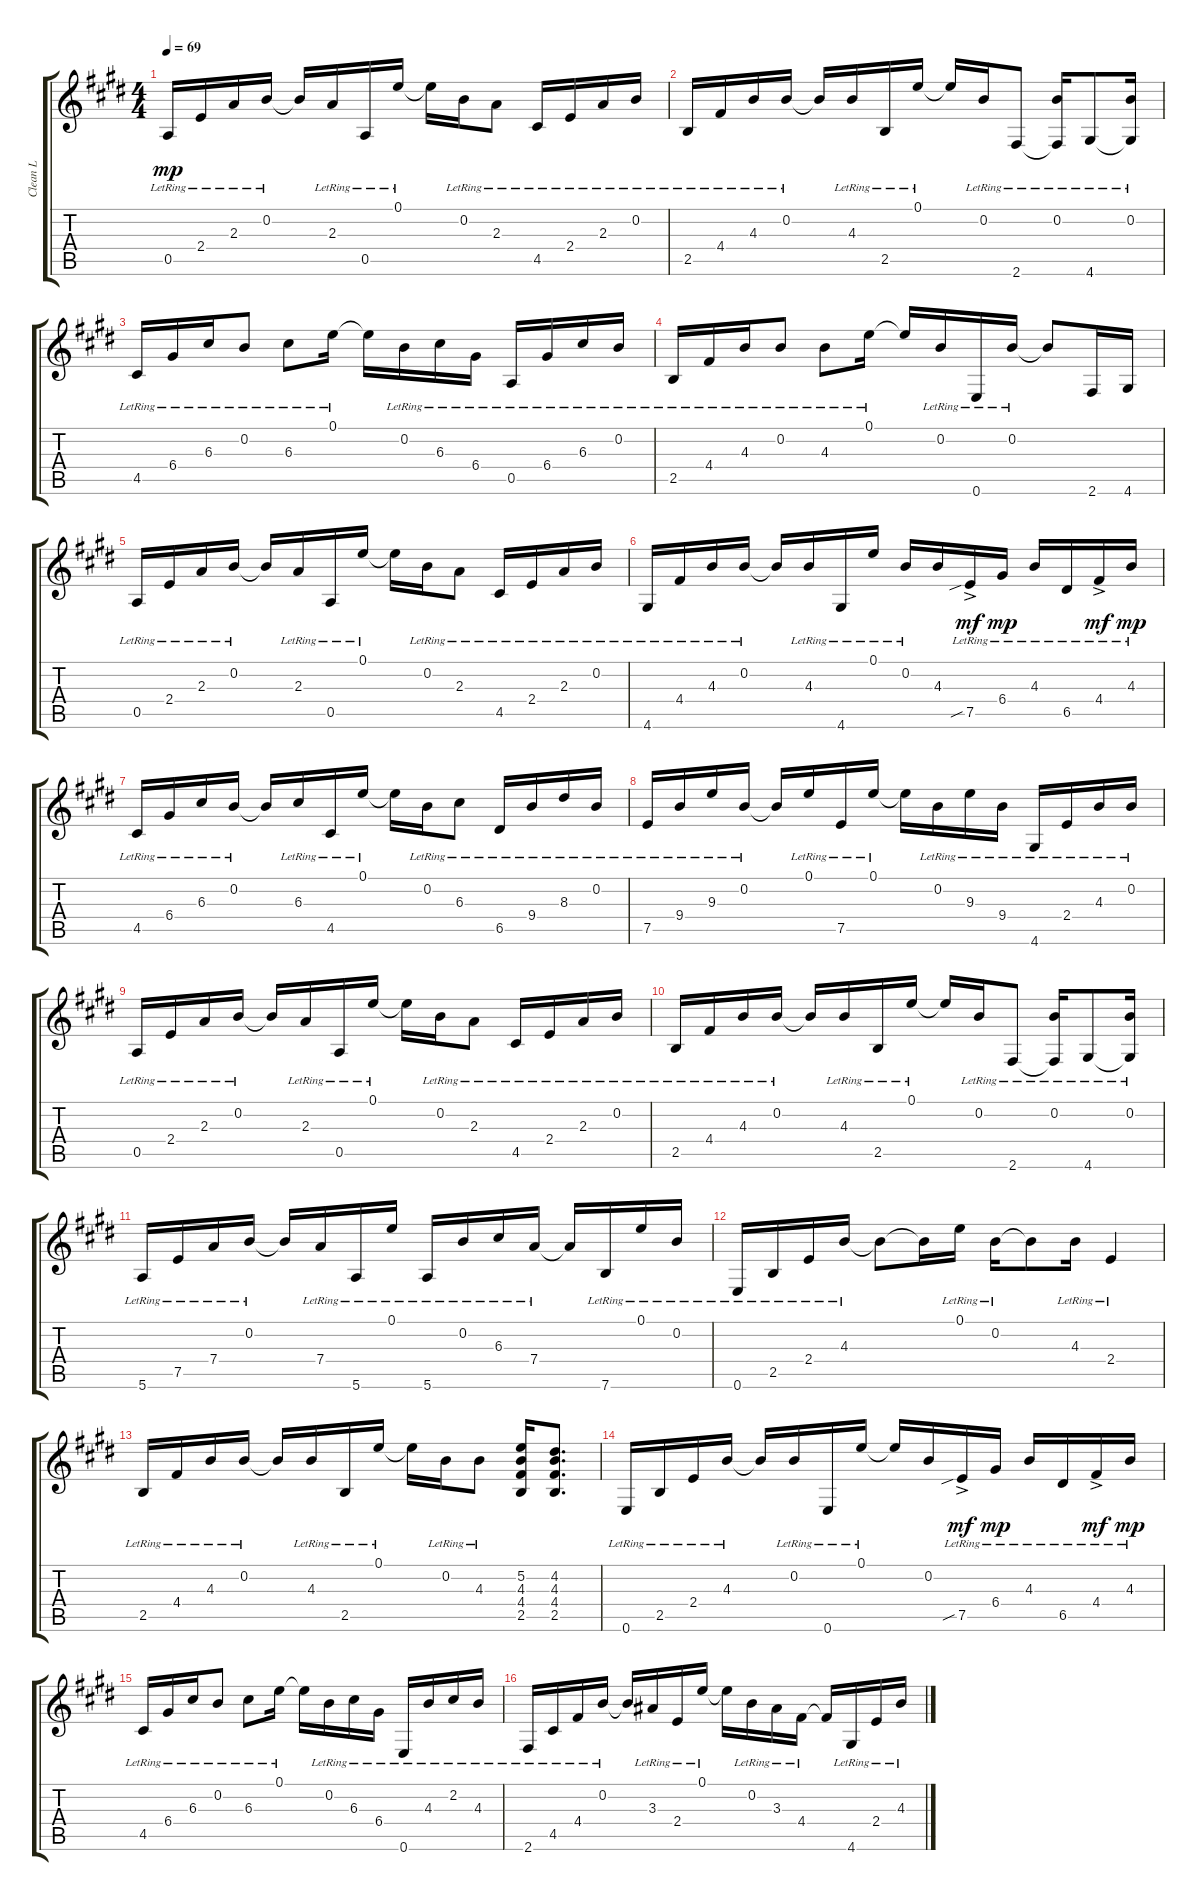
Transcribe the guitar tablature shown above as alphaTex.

\track ("Clean L" "Clean L") {instrument electricguitarclean}
\staff {score tabs}
\tuning (E4 B3 G3 D3 A2 E2) {hide}
\ts (4 4)
\tempo 69
\clef g2
\ks e
0.5{lr}.16{dy mp} 2.4{lr}.16 2.3{lr}.16 0.2{lr}.16 0.2{t}.16 2.3{lr}.16 0.5{lr}.16 0.1{lr}.16 0.1{t}.16 0.2{lr}.16 2.3{lr}.8 4.5{lr}.16 2.4{lr}.16 2.3{lr}.16 0.2{lr}.16 |
2.5{lr}.16 4.4{lr}.16 4.3{lr}.16 0.2{lr}.16 0.2{t}.16 4.3{lr}.16 2.5{lr}.16 0.1{lr}.16 0.1{t}.16 0.2{lr}.16 2.6{lr}.8 (0.2{lr} 2.6{t}).16 4.6{lr}.8 (0.2{lr} 4.6{t}).16 |
4.5{lr}.16 6.4{lr}.16 6.3{lr}.16 0.2{lr}.8 6.3{lr}.8 0.1{lr}.16 0.1{t}.16 0.2{lr}.16 6.3{lr}.16 6.4{lr}.16 0.5{lr}.16 6.4{lr}.16 6.3{lr}.16 0.2{lr}.16 |
2.5{lr}.16 4.4{lr}.16 4.3{lr}.16 0.2{lr}.8 4.3{lr}.8 0.1{lr}.16 0.1{t}.16 0.2{lr}.16 0.6{lr}.16 0.2{lr}.16 0.2{t}.8 2.6.16 4.6.16 |
0.5{lr}.16 2.4{lr}.16 2.3{lr}.16 0.2{lr}.16 0.2{t}.16 2.3{lr}.16 0.5{lr}.16 0.1{lr}.16 0.1{t}.16 0.2{lr}.16 2.3{lr}.8 4.5{lr}.16 2.4{lr}.16 2.3{lr}.16 0.2{lr}.16 |
4.6{lr}.16 4.4{lr}.16 4.3{lr}.16 0.2{lr}.16 0.2{t}.16 4.3{lr}.16 4.6{lr}.16 0.1{lr}.16 0.2{lr}.16 4.3.16 7.5{sib ac lr}.16{dy mf} 6.4{lr}.16{dy mp} 4.3{lr}.16 6.5{lr}.16 4.4{ac lr}.16{dy mf} 4.3{lr}.16{dy mp} |
4.5{lr}.16 6.4{lr}.16 6.3{lr}.16 0.2{lr}.16 0.2{t}.16 6.3{lr}.16 4.5{lr}.16 0.1{lr}.16 0.1{t}.16 0.2{lr}.16 6.3{lr}.8 6.5{lr}.16 9.4{lr}.16 8.3{lr}.16 0.2{lr}.16 |
7.5{lr}.16 9.4{lr}.16 9.3{lr}.16 0.2{lr}.16 0.2{t}.16 0.1{lr}.16 7.5{lr}.16 0.1{lr}.16 0.1{t}.16 0.2{lr}.16 9.3{lr}.16 9.4{lr}.16 4.6{lr}.16 2.4{lr}.16 4.3{lr}.16 0.2{lr}.16 |
0.5{lr}.16 2.4{lr}.16 2.3{lr}.16 0.2{lr}.16 0.2{t}.16 2.3{lr}.16 0.5{lr}.16 0.1{lr}.16 0.1{t}.16 0.2{lr}.16 2.3{lr}.8 4.5{lr}.16 2.4{lr}.16 2.3{lr}.16 0.2{lr}.16 |
2.5{lr}.16 4.4{lr}.16 4.3{lr}.16 0.2{lr}.16 0.2{t}.16 4.3{lr}.16 2.5{lr}.16 0.1{lr}.16 0.1{t}.16 0.2{lr}.16 2.6{lr}.8 (0.2{lr} 2.6{t}).16 4.6{lr}.8 (0.2{lr} 4.6{t}).16 |
5.6{lr}.16 7.5{lr}.16 7.4{lr}.16 0.2{lr}.16 0.2{t}.16 7.4{lr}.16 5.6{lr}.16 0.1{lr}.16 5.6{lr}.16 0.2{lr}.16 6.3{lr}.16 7.4{lr}.16 7.4{t}.16 7.6{lr}.16 0.1{lr}.16 0.2{lr}.16 |
0.6{lr}.16 2.5{lr}.16 2.4{lr}.16 4.3{lr}.16 4.3{t}.8 4.3{t}.16 0.1{lr}.16 0.2{lr}.16 0.2{t}.8 4.3{lr}.16 2.4{lr}.4 |
2.5{lr}.16 4.4{lr}.16 4.3{lr}.16 0.2{lr}.16 0.2{t}.16 4.3{lr}.16 2.5{lr}.16 0.1{lr}.16 0.1{t}.16 0.2{lr}.16 4.3{lr}.8 (5.2 4.3 4.4 2.5).16 (4.2 4.3 4.4 2.5).8{d} |
0.6{lr}.16 2.5{lr}.16 2.4{lr}.16 4.3{lr}.16 4.3{t}.16 0.2{lr}.16 0.6{lr}.16 0.1{lr}.16 0.1{t}.16 0.2.16 7.5{sib ac lr}.16{dy mf} 6.4{lr}.16{dy mp} 4.3{lr}.16 6.5{lr}.16 4.4{ac lr}.16{dy mf} 4.3{lr}.16{dy mp} |
4.5{lr}.16 6.4{lr}.16 6.3{lr}.16 0.2{lr}.8 6.3{lr}.8 0.1{lr}.16 0.1{t}.16 0.2{lr}.16 6.3{lr}.16 6.4{lr}.16 0.6{lr}.16 4.3{lr}.16 2.2{lr}.16 4.3{lr}.16 |
2.6{lr}.16 4.5{lr}.16 4.4{lr}.16 0.2{lr}.16 0.2{t}.16 3.3{lr}.16 2.4{lr}.16 0.1{lr}.16 0.1{t}.16 0.2{lr}.16 3.3{lr}.16 4.4{lr}.16 4.4{t}.16 4.6{lr}.16 2.4{lr}.16 4.3{lr}.16
